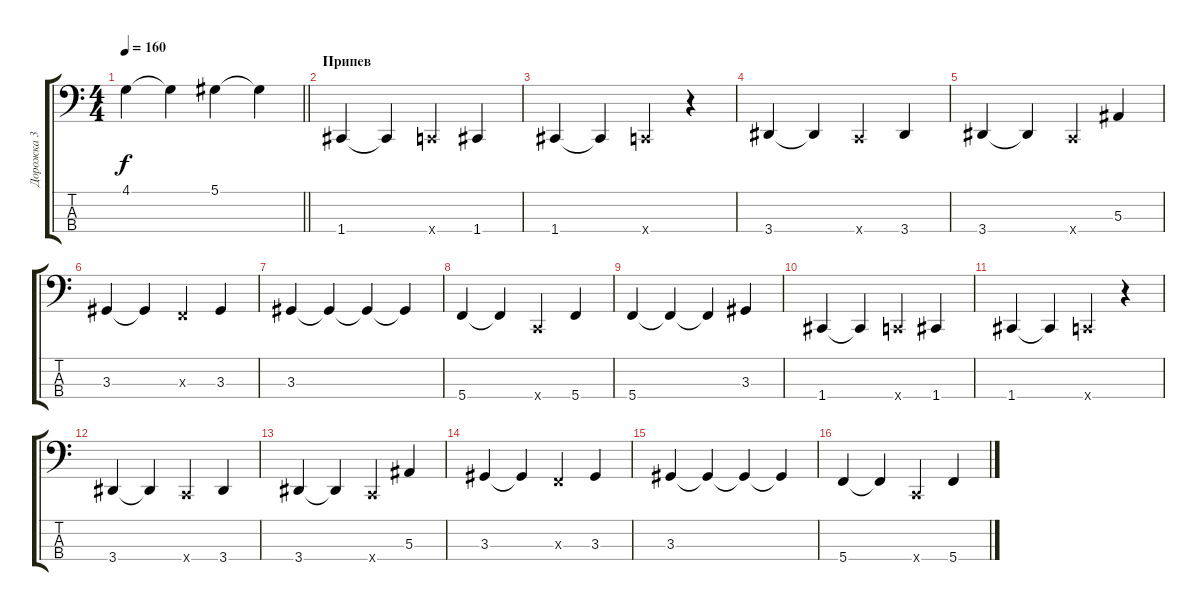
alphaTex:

\track ("Дорожка 3" "Дорожка 3") {instrument electricbassfinger}
\staff {score tabs}
\tuning (Eb2 Bb1 F1 C1) {hide}
\ts (4 4)
\tempo 160
\clef f4
\barLineRight lightlight
\ks c
4.1.4{dy f} 4.1{t}.4 5.1.4 5.1{t}.4 |
\section ("" "Припев")
1.4.4 1.4{t}.4 0.4{x}.4 1.4.4 |
1.4.4 1.4{t}.4 0.4{x}.4 r.4 |
3.4.4 3.4{t}.4 0.4{x}.4 3.4.4 |
3.4.4 3.4{t}.4 0.4{x}.4 5.3.4 |
3.3.4 3.3{t}.4 0.3{x}.4 3.3.4 |
3.3.4 3.3{t}.4 3.3{t}.4 3.3{t}.4 |
5.4.4 5.4{t}.4 0.4{x}.4 5.4.4 |
5.4.4 5.4{t}.4 5.4{t}.4 3.3.4 |
1.4.4 1.4{t}.4 0.4{x}.4 1.4.4 |
1.4.4 1.4{t}.4 0.4{x}.4 r.4 |
3.4.4 3.4{t}.4 0.4{x}.4 3.4.4 |
3.4.4 3.4{t}.4 0.4{x}.4 5.3.4 |
3.3.4 3.3{t}.4 0.3{x}.4 3.3.4 |
3.3.4 3.3{t}.4 3.3{t}.4 3.3{t}.4 |
5.4.4 5.4{t}.4 0.4{x}.4 5.4.4
